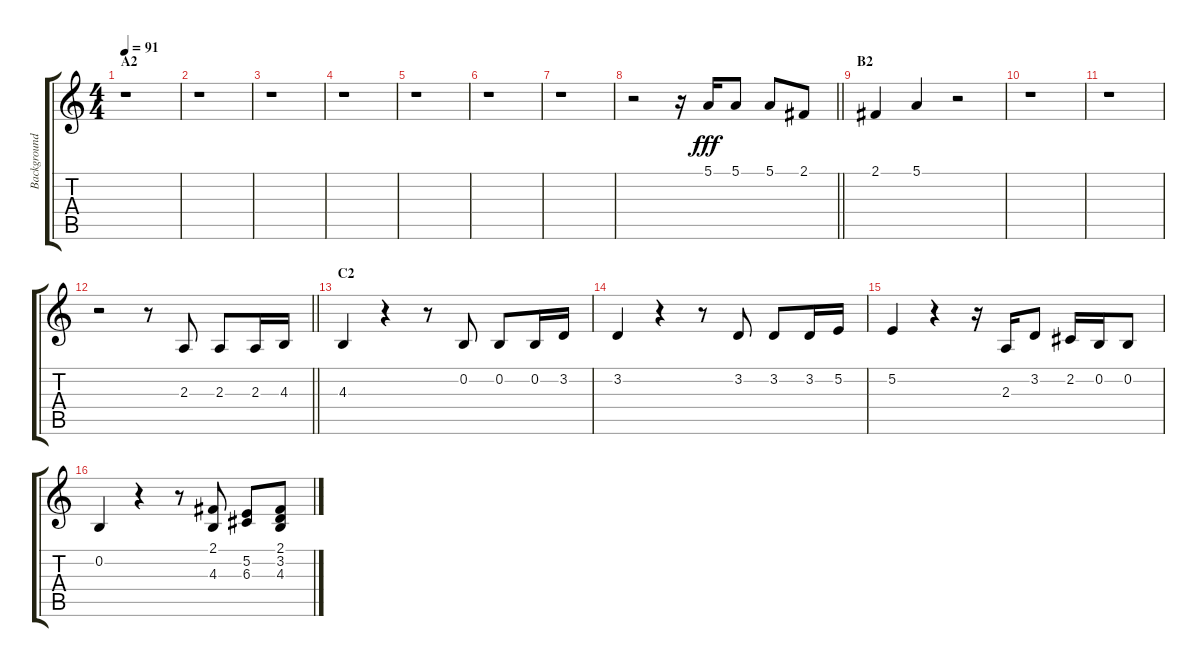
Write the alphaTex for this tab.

\track ("Background Vocals" "Background") {instrument synthvoice}
\staff {score tabs}
\tuning (E4 B3 G3 D3 A2 E2) {hide}
\ts (4 4)
\section ("" "A2")
\tempo 91
\clef g2
\ks c
r.1{dy fff} |
r.1 |
r.1 |
r.1 |
r.1 |
r.1 |
r.1 |
\barLineRight lightlight
r.2 r.16 5.1.16 5.1.8 5.1.8 2.1.8 |
\section ("" "B2")
2.1.4 5.1.4 r.2 |
r.1 |
r.1 |
\barLineRight lightlight
r.2 r.8 2.3.8 2.3.8 2.3.16 4.3.16 |
\section ("" "C2")
4.3.4 r.4 r.8 0.2.8 0.2.8 0.2.16 3.2.16 |
3.2.4 r.4 r.8 3.2.8 3.2.8 3.2.16 5.2.16 |
5.2.4 r.4 r.16 2.3.16 3.2.8 2.2.16 0.2.16 0.2.8 |
0.2.4 r.4 r.8 (2.1 4.3).8 (5.2 6.3).8 (2.1 3.2 4.3).8
